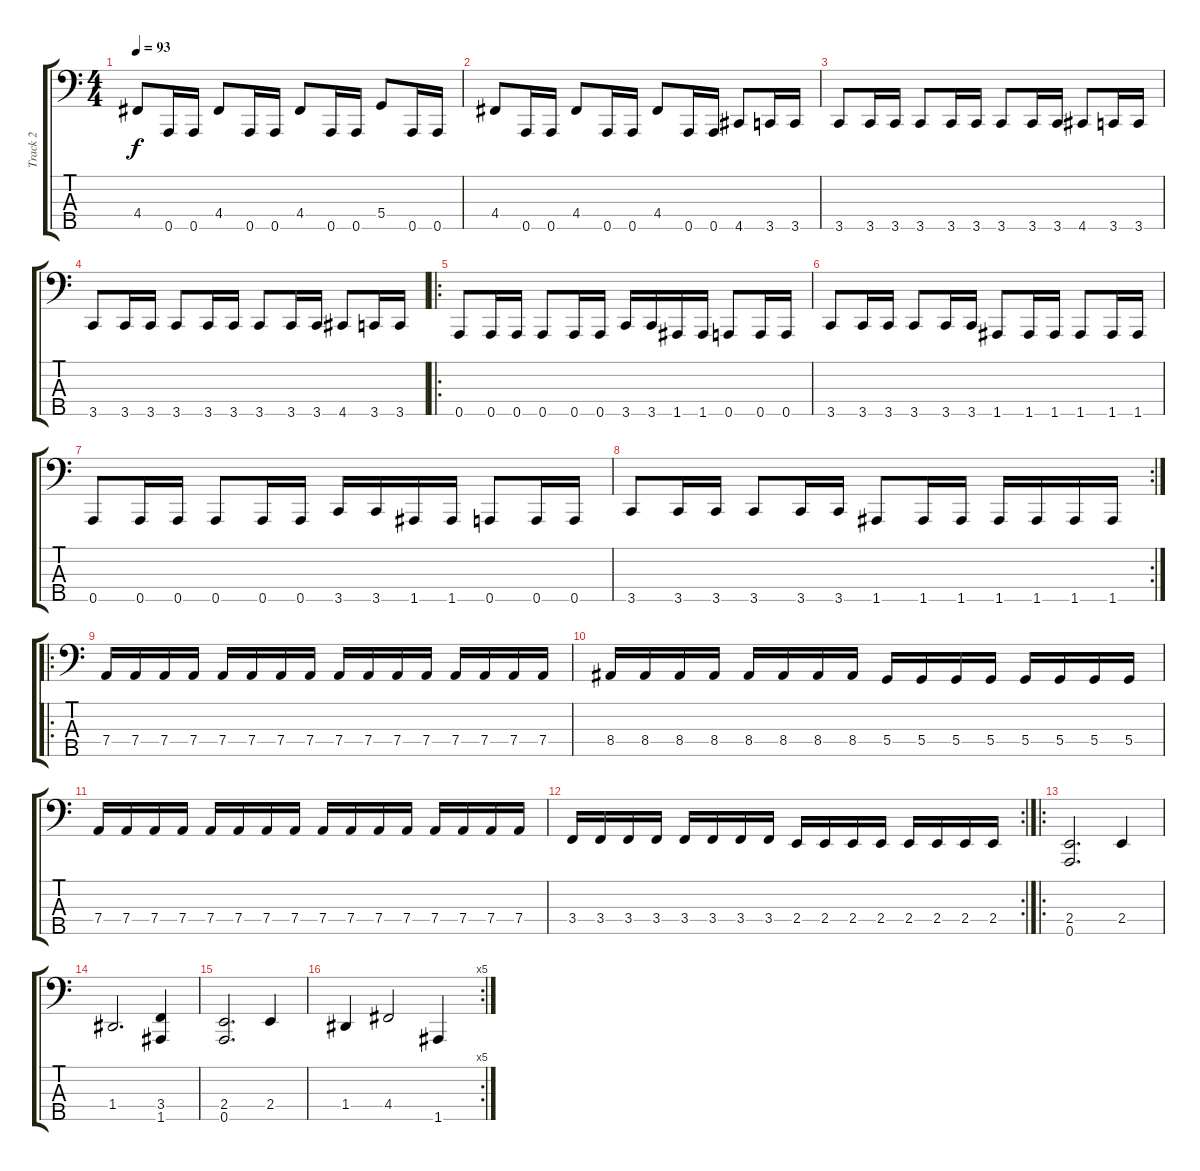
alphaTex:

\track ("Track 2" "Track 2") {instrument electricbassfinger}
\staff {score tabs}
\tuning (F2 C2 G1 D1 A0) {hide}
\ts (4 4)
\tempo 93
\clef f4
\ks c
4.4.8{dy f} 0.5.16 0.5.16 4.4.8 0.5.16 0.5.16 4.4.8 0.5.16 0.5.16 5.4.8 0.5.16 0.5.16 |
4.4.8 0.5.16 0.5.16 4.4.8 0.5.16 0.5.16 4.4.8 0.5.16 0.5.16 4.5.8 3.5.16 3.5.16 |
3.5.8 3.5.16 3.5.16 3.5.8 3.5.16 3.5.16 3.5.8 3.5.16 3.5.16 4.5.8 3.5.16 3.5.16 |
3.5.8 3.5.16 3.5.16 3.5.8 3.5.16 3.5.16 3.5.8 3.5.16 3.5.16 4.5.8 3.5.16 3.5.16 |
\ro
0.5.8 0.5.16 0.5.16 0.5.8 0.5.16 0.5.16 3.5.16 3.5.16 1.5.16 1.5.16 0.5.8 0.5.16 0.5.16 |
3.5.8 3.5.16 3.5.16 3.5.8 3.5.16 3.5.16 1.5.8 1.5.16 1.5.16 1.5.8 1.5.16 1.5.16 |
0.5.8 0.5.16 0.5.16 0.5.8 0.5.16 0.5.16 3.5.16 3.5.16 1.5.16 1.5.16 0.5.8 0.5.16 0.5.16 |
\rc 2
3.5.8 3.5.16 3.5.16 3.5.8 3.5.16 3.5.16 1.5.8 1.5.16 1.5.16 1.5.16 1.5.16 1.5.16 1.5.16 |
\ro
7.4.16 7.4.16 7.4.16 7.4.16 7.4.16 7.4.16 7.4.16 7.4.16 7.4.16 7.4.16 7.4.16 7.4.16 7.4.16 7.4.16 7.4.16 7.4.16 |
8.4.16 8.4.16 8.4.16 8.4.16 8.4.16 8.4.16 8.4.16 8.4.16 5.4.16 5.4.16 5.4.16 5.4.16 5.4.16 5.4.16 5.4.16 5.4.16 |
7.4.16 7.4.16 7.4.16 7.4.16 7.4.16 7.4.16 7.4.16 7.4.16 7.4.16 7.4.16 7.4.16 7.4.16 7.4.16 7.4.16 7.4.16 7.4.16 |
\rc 2
3.4.16 3.4.16 3.4.16 3.4.16 3.4.16 3.4.16 3.4.16 3.4.16 2.4.16 2.4.16 2.4.16 2.4.16 2.4.16 2.4.16 2.4.16 2.4.16 |
\ro
(2.4 0.5).2{d} 2.4.4 |
1.4.2{d} (3.4 1.5).4 |
(2.4 0.5).2{d} 2.4.4 |
\rc 5
1.4.4 4.4.2 1.5.4
